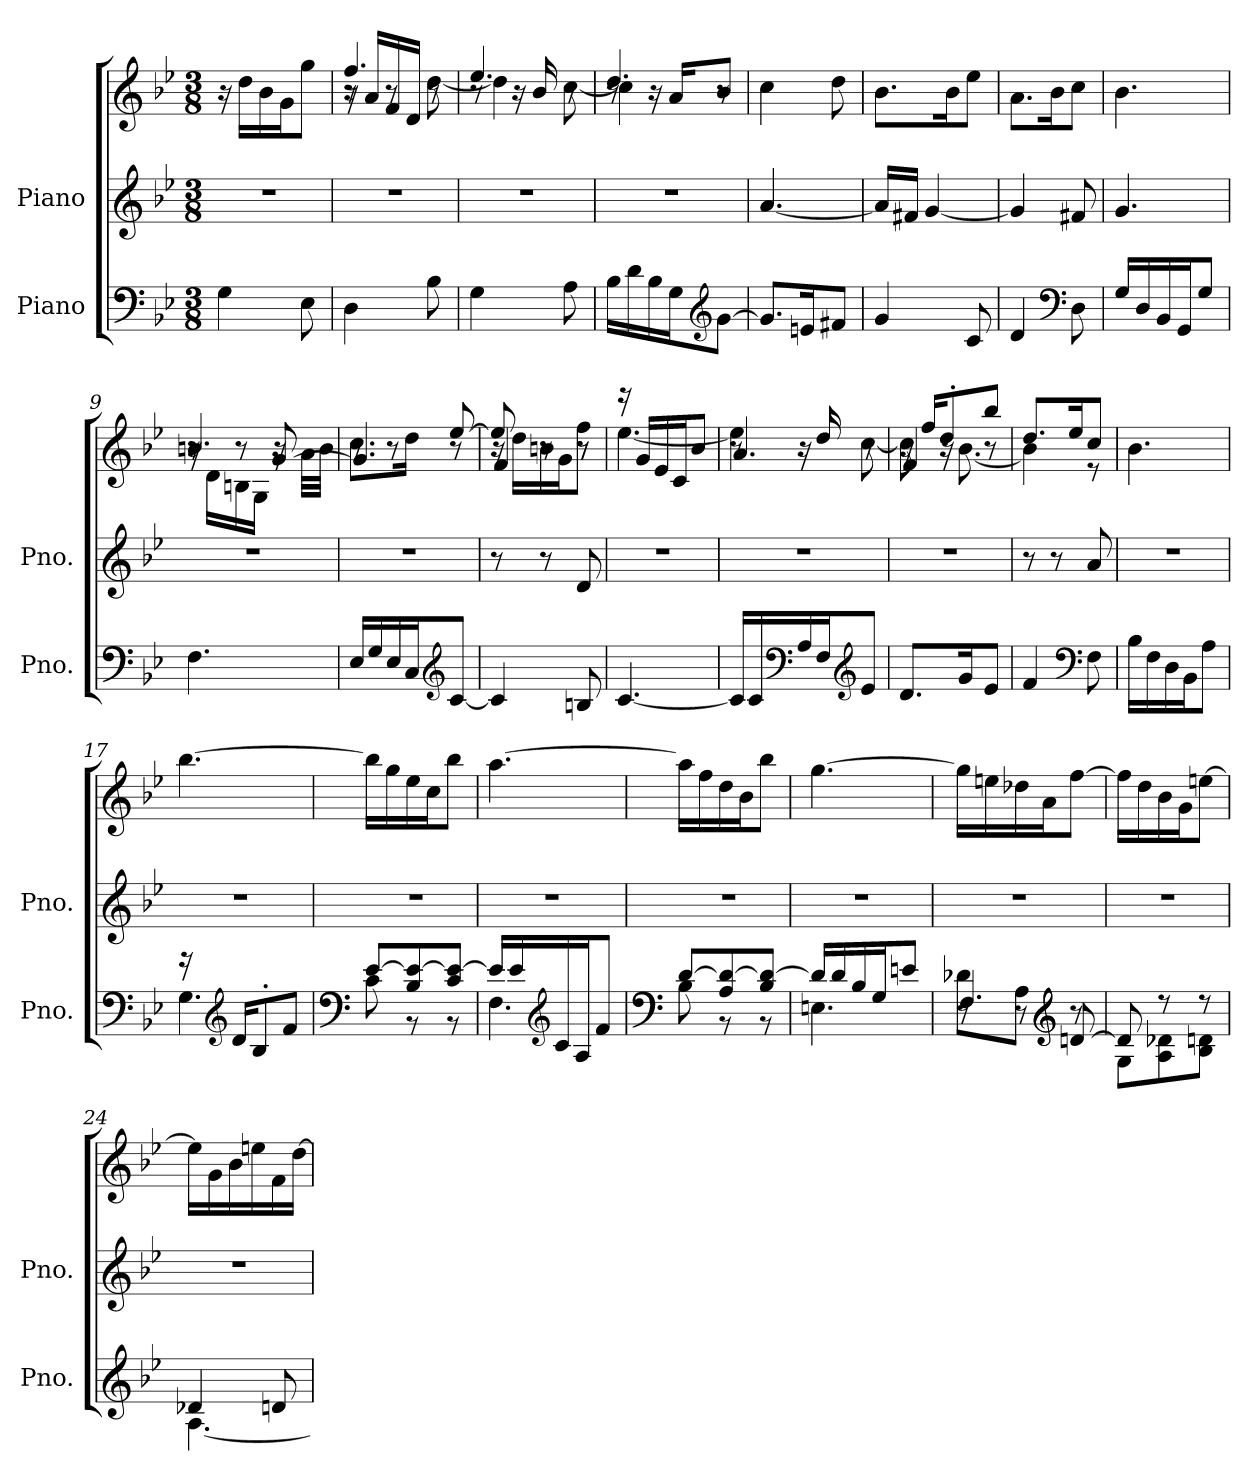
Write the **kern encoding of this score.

**kern	**kern	**kern
*part2	*part1	*part1
*staff3	*staff2	*staff1
*I"Piano	*I"Piano	*
*I'Pno.	*I'Pno.	*
*clefF4	*clefG2	*clefG2
*k[b-e-]	*k[b-e-]	*k[b-e-]
*M3/8	*M3/8	*M3/8
*MM60	*MM60	*MM60
=1	=1	=1
4G\	4.r	16r
.	.	16dd\LL
.	.	16b-\
.	.	16g\J
8E-\	.	8gg\J
=2	=2	=2
*	*	*^
*	*	*	*^
4D\	4.r	4.ff/	8r	16r
.	.	.	.	16a/LL
.	.	.	8r	16f/
.	.	.	.	16d/JJ
8B-\	.	.	[8dd\	8r
=3	=3	=3	=3	=3
4G\	4.r	4.ee-/	4dd\]	8r
.	.	.	.	16r
.	.	.	.	16b-/
8A\	.	.	[8cc\	8r
!!LO:LB:g=z	!!	!!
=4	=4	=4	=4	=4
16B-\LL	4.r	4.dd/	4cc\]	8r
16d\	.	.	.	.
16B-\	.	.	.	16r
16G\J	.	.	.	16a/KL
*clefG2	*	*	*	*
[8g\J	.	.	8r	8b-/J
*	*	*v	*v	*v
=5	=5	=5
8.g/L]	[4.a/	4cc\
16en/K	.	.
8f#X/J	.	8dd\
=6	=6	=6
4g/	16a/LL]	8.b-\L
.	16f#X/JJ	.
.	[4g/	.
.	.	16b-\K
8c/	.	8ee-\J
=7	=7	=7
4d/	4g/]	8.a\L
.	.	16b-\K
*clefF4	*	*
8D\	8f#X/	8cc\J
=8	=8	=8
16G/LL	4.g/	4.b-\
16D/	.	.
16BB-/	.	.
16GG/J	.	.
8G/J	.	.
=9	=9	=9
*	*	*^
*	*	*	*^
4.F\	4.r	4.bn/	16r	8r
.	.	.	16d\LL	.
.	.	.	16Bn\	8r
.	.	.	16G\JJ	.
.	.	.	16r	[8g/
.	.	.	32a\LLL	.
.	.	.	32b\JJJ	.
!!LO:LB:g=z	!!	!!
=10	=10	=10	=10	=10
16E-/LL	4.r	8r	8.cc\L	4.g/]
16G/	.	.	.	.
16E-/	.	8r	.	.
16C/J	.	.	16dd\Jk	.
*clefG2	*	*	*	*
[8c/J	.	[8ee-/	8r	.
=11	=11	=11	=11	=11
4c/]	8r	8ee-/]	16r	4f/
.	.	.	16dd\LL	.
.	8r	8r	16bn\	.
.	.	.	16g\J	.
8Bn/	8d/	8r	8ff\J	8r
*	*	*	*v	*v
=12	=12	=12	=12
[4.c/	4.r	16r	[4.ee-\
.	.	16g/LL	.
.	.	16e-/	.
.	.	16c/J	.
.	.	8b-/J	.
=13	=13	=13	=13
*	*	*	*^
16c/LL]	4.r	8r	4ee-\]	4.a/
16c/	.	.	.	.
*clefF4	*	*	*	*
16A/	.	16r	.	.
16F/J	.	16dd/	.	.
*clefG2	*	*	*	*
8e-/J	.	8r	[8cc\	.
=14	=14	=14	=14	=14
8.d/L	4.r	16r	8cc\]	4f/
.	.	16ff/KL	.	.
.	.	8dd'/	16r	.
16g/K	.	.	[8.b-\	.
8e-/J	.	8bb-/J	.	8r
*	*	*	*v	*v
!!LO:LB:g=z
=15	=15	=15	=15
4f/	8r	8.dd/L	4b-\]
.	8r	.	.
.	.	16ee-/K	.
*clefF4	*	*	*
8F\	8a/	8cc/J	8r
*	*	*v	*v
=16	=16	=16
16B-\LL	4.r	4.b-\
16F\	.	.
16D\	.	.
16BB-\J	.	.
8A\J	.	.
=17	=17	=17
*^	*	*
16r	4.G\	4.r	[4.bb-\
*clefG2	*	*	*
16d/KL	.	.	.
8B-'/	.	.	.
8f/J	.	.	.
=18	=18	=18	=18
*clefF4	*	*	*
[8e-/L	8c\	4.r	16bb-\LL]
.	.	.	16gg\
8B-/ 8e-/_	8r	.	16ee-\
.	.	.	16cc\J
8c/ 8e-/_J	8r	.	8bb-\J
=19	=19	=19	=19
16e-/LL]	4.F\	4.r	[4.aa\
16e-/	.	.	.
*clefG2	*	*	*
16c/	.	.	.
16A/J	.	.	.
8f/J	.	.	.
=20	=20	=20	=20
*clefF4	*	*	*
[8d/L	8B-\	4.r	16aa\LL]
.	.	.	16ff\
8A/ 8d/_	8r	.	16dd\
.	.	.	16b-\J
8B-/ 8d/_J	8r	.	8bb-\J
!!LO:PB:g=z
=21	=21	=21	=21
16d/LL]	4.En\	4.r	[4.gg\
16d/	.	.	.
16B-/	.	.	.
16G/J	.	.	.
8en/J	.	.	.
=22	=22	=22	=22
*	*^	*	*
8r	8d-X\L	4.F/	4.r	16gg\LL]
.	.	.	.	16een\
8r	8A\J	.	.	16dd-X\
.	.	.	.	16a\J
*clefG2	*	*	*	*
[8dn/	8r	.	.	[8ff\J
*	*v	*v	*	*
=23	=23	=23	=23
8d/]	8G\L	4.r	16ff\LL]
.	.	.	16dd\
8r	8A\ 8d-X\	.	16b-\
.	.	.	16g\J
8r	8B-\ 8dn\J	.	[8een\J
=24	=24	=24	=24
4d-X/	[4.A\	4.r	16ee\LL]
.	.	.	16g\
.	.	.	16b-\
.	.	.	16een\
8dn/	.	.	16f\
.	.	.	[16dd\JJ
*v	*v	*	*
=	=	=
*-	*-	*-
